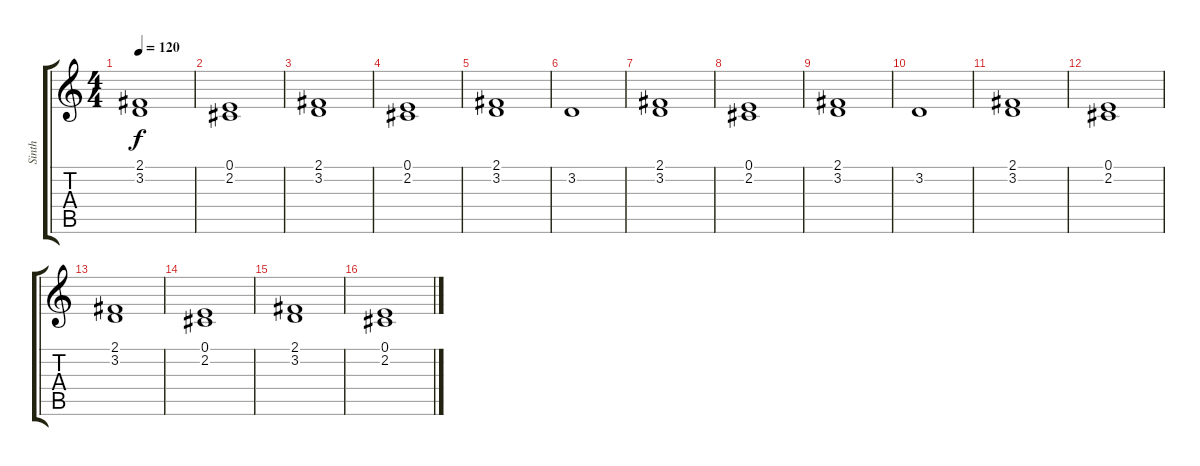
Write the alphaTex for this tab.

\track ("Sinth" "Sinth") {instrument pad2warm}
\staff {score tabs}
\tuning (E4 B3 G3 D3 A2 E2) {hide}
\ts (4 4)
\tempo 120
\clef g2
\ks c
(2.1 3.2).1{dy f} |
(0.1 2.2).1 |
(2.1 3.2).1 |
(0.1 2.2).1 |
(2.1 3.2).1 |
3.2.1 |
(2.1 3.2).1 |
(0.1 2.2).1 |
(2.1 3.2).1 |
3.2.1 |
(2.1 3.2).1 |
(0.1 2.2).1 |
(2.1 3.2).1 |
(0.1 2.2).1 |
(2.1 3.2).1 |
(0.1 2.2).1
